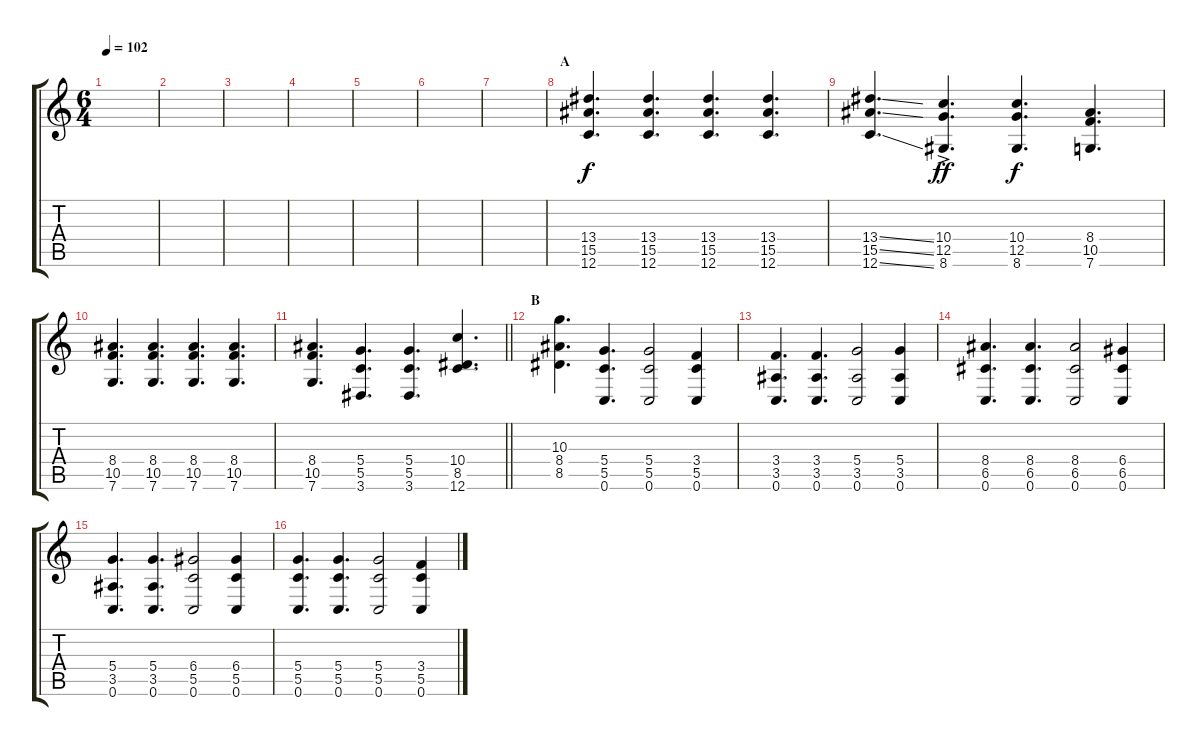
\track "" {instrument overdrivenguitar}
\staff {score tabs}
\tuning (G4 E4 A3 D3 G2 C2) {hide}
\ts (6 4)
\tempo 102
\clef g2
\ks c
|
|
|
|
|
|
|
\section ("" "A")
(13.4 15.5 12.6).4{d} (13.4 15.5 12.6).4{d} (13.4 15.5 12.6).4{d} (13.4 15.5 12.6).4{d} |
(13.4{ss} 15.5{ss} 12.6{ss}).4{d} (10.4{ac} 12.5{ac} 8.6{ac}).4{d dy ff} (10.4 12.5 8.6).4{d dy f} (8.4 10.5 7.6).4{d} |
(8.4 10.5 7.6).4{d} (8.4 10.5 7.6).4{d} (8.4 10.5 7.6).4{d} (8.4 10.5 7.6).4{d} |
\barLineRight lightlight
(8.4 10.5 7.6).4{d} (5.4 5.5 3.6).4{d} (5.4 5.5 3.6).4{d} (10.4 8.5 12.6).4{d} |
\section ("" "B")
(10.3 8.4 8.5).4{d} (5.4 5.5 0.6).4{d} (5.4 5.5 0.6).2 (3.4 5.5 0.6).4 |
(3.4 3.5 0.6).4{d} (3.4 3.5 0.6).4{d} (5.4 3.5 0.6).2 (5.4 3.5 0.6).4 |
(8.4 6.5 0.6).4{d} (8.4 6.5 0.6).4{d} (8.4 6.5 0.6).2 (6.4 6.5 0.6).4 |
(5.4 3.5 0.6).4{d} (5.4 3.5 0.6).4{d} (6.4 5.5 0.6).2 (6.4 5.5 0.6).4 |
(5.4 5.5 0.6).4{d} (5.4 5.5 0.6).4{d} (5.4 5.5 0.6).2 (3.4 5.5 0.6).4
